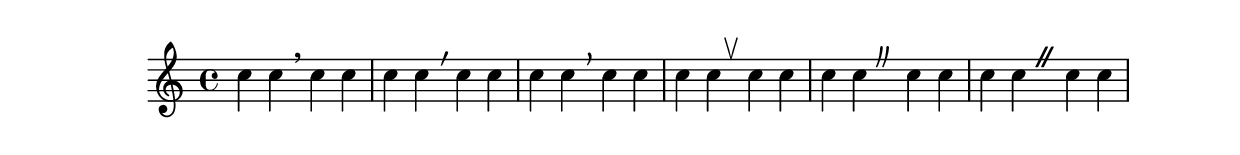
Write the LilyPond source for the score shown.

\version "2.19.21"
\header{
  texidoc="
Breathing signs are available in different tastes: commas (default),
ticks, vees and `railroad tracks' (caesura)."
}


{
  %% Modern notation:
  \new Staff {
    \relative {
      %% by default, \breathe uses the rcomma, just as if saying:
      %% \override BreathingSign.text =
      %%   #(make-musicglyph-markup "scripts.rcomma")
      %%
      c''4 c \breathe c c |

      %% rvarcomma and lvarcomma are variations of the default rcomma
      %% and lcomma
      %%
      \override Staff.BreathingSign.text =
        #(make-musicglyph-markup "scripts.rvarcomma")
      c4 c \breathe c c |

      %% raltcomma and laltcomma are alternative variations of the default
      %% rcomma and lcomma
      %%
      \override Staff.BreathingSign.text =
        #(make-musicglyph-markup "scripts.raltcomma")
      c4 c \breathe c c |

      %% wedge
      %%
      \override BreathingSign.text =
        #(make-musicglyph-markup "scripts.upbow")
      c4 c \breathe c c |

      %% caesurae
      %%
      \override BreathingSign.text =
        #(make-musicglyph-markup "scripts.caesura.curved")
      c4 c \breathe c c |

      \override BreathingSign.text =
        #(make-musicglyph-markup "scripts.caesura.straight")
      c4 c \breathe c c |
    }
  }
}
